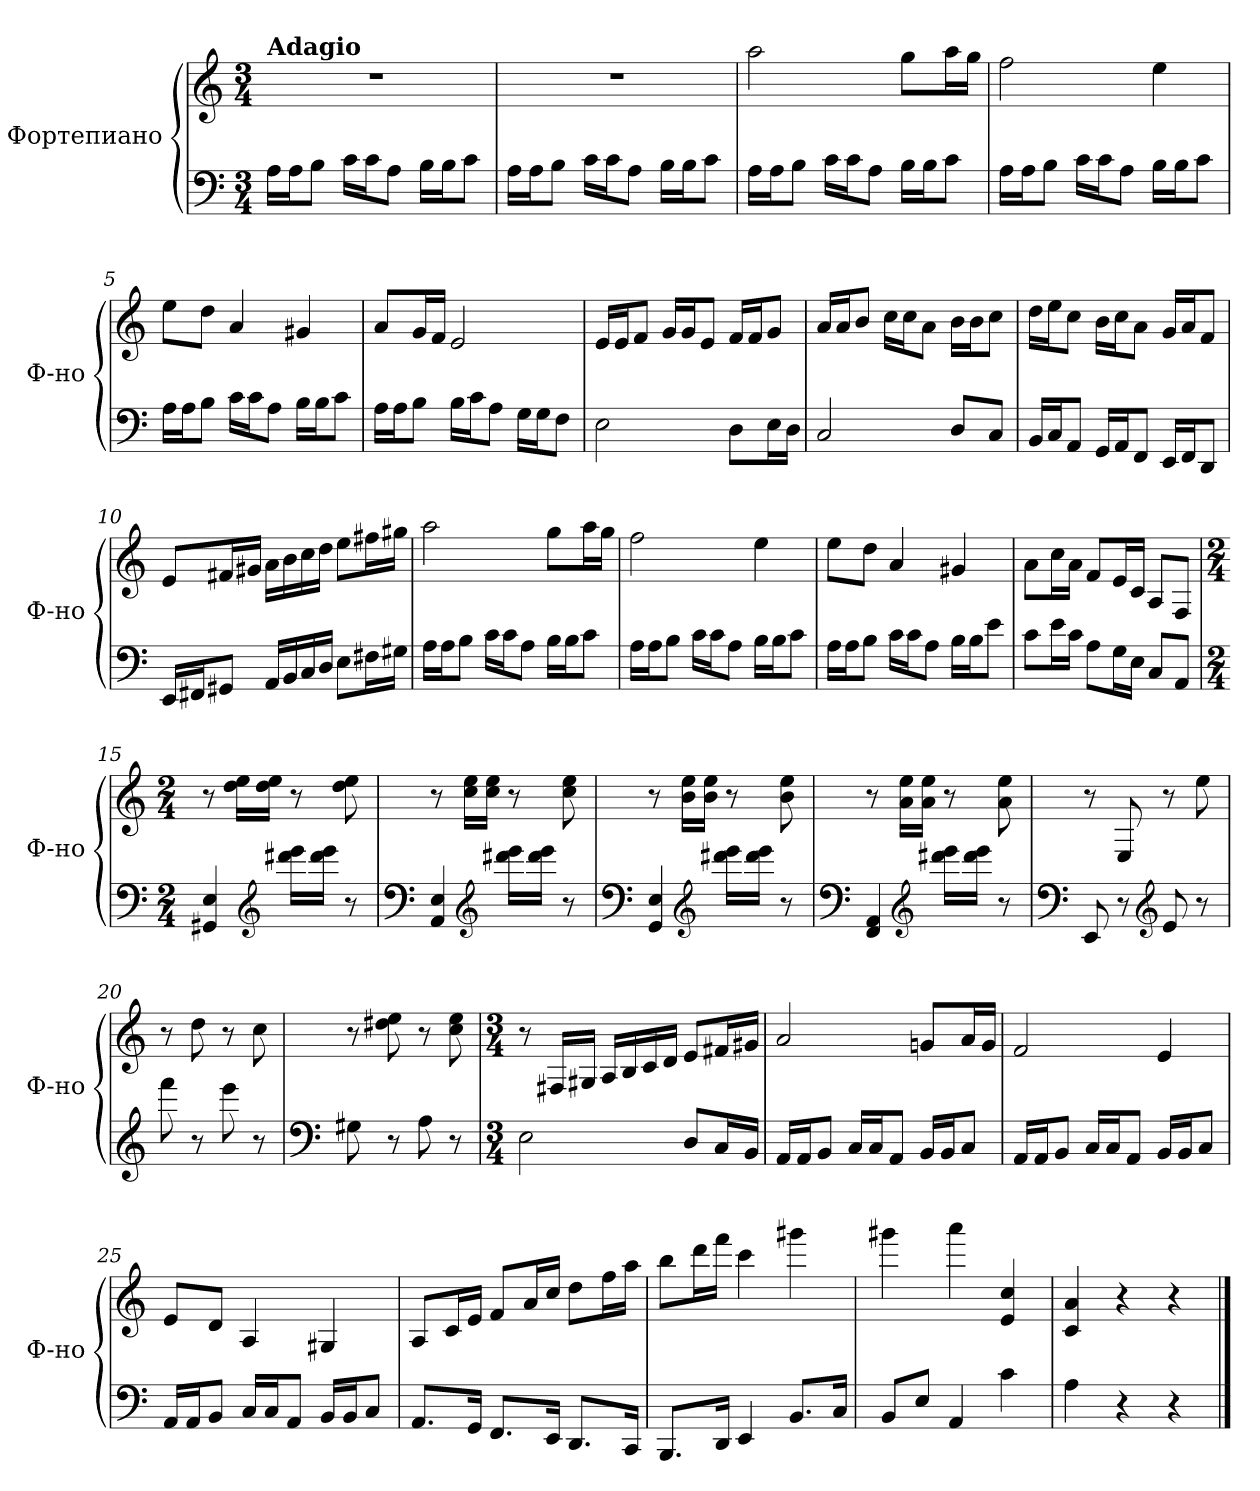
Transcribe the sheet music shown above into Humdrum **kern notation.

**kern	**kern
*part1	*part1
*staff2	*staff1
*I"Фортепиано	*
*I'Ф-но	*
*clefF4	*clefG2
*k[]	*k[]
*M3/4	*M3/4
=1	=1
!	!LO:TX:a:B:t=Adagio
16A<\LL	2.r
16A\J	.
8B\J	.
16c<\LL	.
16c<\J	.
8A<\J	.
16B<\LL	.
16B\J	.
8c\J	.
=2	=2
16A\LL	2.r
16A\J	.
8B\J	.
16c\LL	.
16c\J	.
8A\J	.
16B\LL	.
16B\J	.
8c\J	.
=3	=3
16A\LL	2aa\
16A\J	.
8B\J	.
16c\LL	.
16c\J	.
8A\J	.
16B\LL	8gg\L
16B\J	.
8c\J	16aa\L
.	16gg\JJ
=4	=4
16A\LL	2ff\
16A\J	.
8B\J	.
16c\LL	.
16c\J	.
8A\J	.
16B\LL	4ee\
16B\J	.
8c\J	.
=5	=5
16A\LL	8ee\L
16A\J	.
8B\J	8dd\J
16c\LL	4a/
16c\J	.
8A\J	.
16B\LL	4g#X/
16B\J	.
8c\J	.
=6	=6
16A\LL	8a/L
16A\J	.
8B\J	16g/L
.	16f/JJ
16B<\LL	2e/
16c<\J	.
8A<\J	.
16G<\LL	.
16G<\J	.
8F\J	.
=7	=7
2E\	16e/LL
.	16e/J
.	8f/J
.	16g/LL
.	16g/J
.	8e/J
8D\L	16f/LL
.	16f/J
16E<\L	8g/J
16D<\JJ	.
=8	=8
2C</	16a/LL
.	16a/J
.	8b/J
.	16cc\LL
.	16cc\J
.	8a\J
8D</L	16b\LL
.	16b\J
8C</J	8cc\J
=9	=9
16BB/LL	16dd\LL
16C/J	16ee\J
8AA/J	8cc\J
16GG</LL	16b\LL
16AA</J	16cc\J
8FF</J	8a\J
16EE</LL	16g/LL
16FF</J	16a/J
8DD</J	8f/J
=10	=10
16EE</LL	8e/L
16FF#X</J	.
8GG#X</J	16f#X/L
.	16g#X/JJ
16AA</LL	16a\LL
16BB/	16b\
16C/	16cc\
16D/JJ	16dd\JJ
8E<\L	8ee\L
16F#X\L	16ff#X\L
16G#X\JJ	16gg#X\JJ
=11	=11
16A\LL	2aa\
16A\J	.
8B\J	.
16c\LL	.
16c\J	.
8A\J	.
16B\LL	8gg\L
16B\J	.
8c\J	16aa\L
.	16gg\JJ
=12	=12
16A\LL	2ff\
16A\J	.
8B\J	.
16c\LL	.
16c\J	.
8A\J	.
16B\LL	4ee\
16B\J	.
8c\J	.
=13	=13
16A\LL	8ee\L
16A\J	.
8B\J	8dd\J
16c\LL	4a/
16c\J	.
8A\J	.
16B\LL	4g#X/
16B\J	.
8e\J	.
=14	=14
8c<\L	8a\L
16e<\L	16cc\L
16c\JJ	16a\JJ
8A<\L	8f/L
16G<\L	16e/L
16E\JJ	16c/JJ
8C/L	8A/L
8AA/J	8F/J
=15	=15
*M2/4	*M2/4
4GG#X/ 4E/	8r
.	16dd\ 16ee\LL
.	16dd\ 16ee\JJ
*clefG2	*
16ddd#X\ 16eee\LL	8r
16ddd#\ 16eee\JJ	.
8r	8dd\ 8ee\
=16	=16
*clefF4	*
4AA/ 4E/	8r
.	16cc\ 16ee\LL
.	16cc\ 16ee\JJ
*clefG2	*
16ddd#X\ 16eee\LL	8r
16ddd#\ 16eee\JJ	.
8r	8cc\ 8ee\
=17	=17
*clefF4	*
4GG/ 4E/	8r
.	16b\ 16ee\LL
.	16b\ 16ee\JJ
*clefG2	*
16ddd#X\ 16eee\LL	8r
16ddd#\ 16eee\JJ	.
8r	8b\ 8ee\
=18	=18
*clefF4	*
4FF/ 4AA/	8r
.	16a\ 16ee\LL
.	16a\ 16ee\JJ
*clefG2	*
16ddd#X\ 16eee\LL	8r
16ddd#\ 16eee\JJ	.
8r	8a\ 8ee\
=19	=19
*clefF4	*
8EE/	8r
8r	8E/
*clefG2	*
8e/	8r
8r	8ee\
=20	=20
8fff\	8r
8r	8dd\
8eee\	8r
8r	8cc\
=21	=21
*clefF4	*
8G#X\	8r
8r	8dd#X\ 8ee\
8A\	8r
8r	8cc\ 8ee\
=22	=22
*M3/4	*M3/4
2E\	8r
.	16F#X/LL
.	16G#X/JJ
.	16A/LL
.	16B/
.	16c/
.	16d/JJ
8D/L	8e/L
16C/L	16f#X/L
16BB/JJ	16g#X/JJ
=23	=23
16AA/LL	2a/
16AA/J	.
8BB/J	.
16C/LL	.
16C/J	.
8AA/J	.
16BB/LL	8gn/L
16BB/J	.
8C/J	16a/L
.	16g/JJ
=24	=24
16AA/LL	2f/
16AA/J	.
8BB/J	.
16C/LL	.
16C/J	.
8AA/J	.
16BB/LL	4e/
16BB/J	.
8C/J	.
=25	=25
16AA/LL	8e/L
16AA/J	.
8BB/J	8d/J
16C/LL	4A/
16C/J	.
8AA/J	.
16BB/LL	4G#X/
16BB/J	.
8C/J	.
=26	=26
8.AA/L	8A/L
.	16c/L
16GG/Jk	16e/JJ
8.FF/L	8f/L
.	16a/L
16EE/Jk	16cc/JJ
8.DD/L	8dd\L
.	16ff\L
16CC/Jk	16aa\JJ
=27	=27
8.BBB/L	8bb\L
.	16ddd\L
16DD/Jk	16fff\JJ
4EE/	4ccc\
8.BB/L	4ggg#X\
16C/Jk	.
=28	=28
8BB/L	4ggg#X\
8E/J	.
4AA/	4aaa\
4c\	4e/ 4cc/
=29	=29
4A\	4c/ 4a/
4r	4r
4r	4r
==	==
*-	*-
